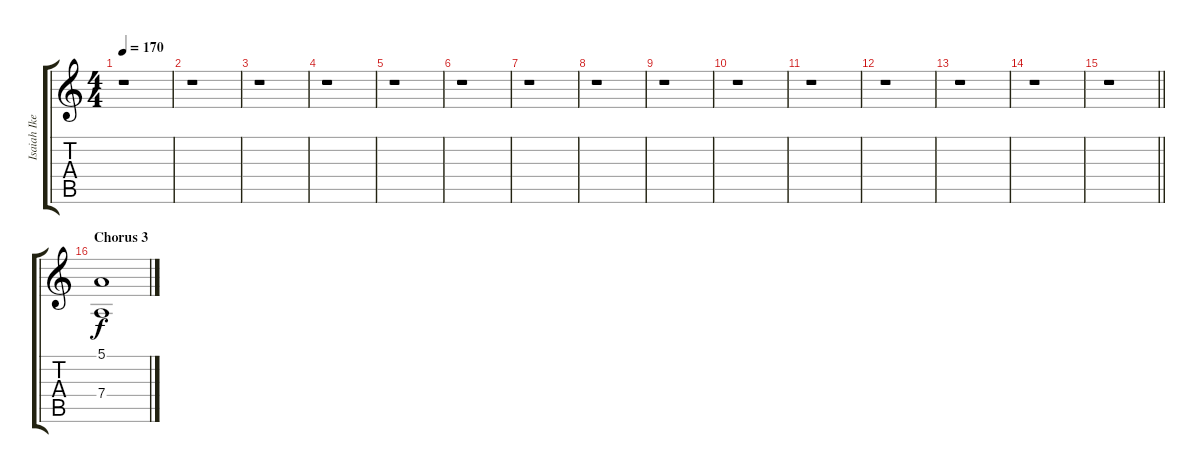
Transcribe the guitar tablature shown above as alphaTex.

\track ("Isaiah Ikey Owens [Piano/Synth/Organ]" "Isaiah Ike") {instrument synthstrings1}
\staff {score tabs}
\tuning (E4 B3 G3 D3 A2 E2) {hide}
\ts (4 4)
\tempo 170
\clef g2
\ks c
r.1{dy f} |
r.1 |
r.1 |
r.1 |
r.1 |
r.1 |
r.1 |
r.1 |
r.1 |
r.1 |
r.1 |
r.1 |
r.1 |
r.1 |
\barLineRight lightlight
r.1 |
\section ("" "Chorus 3")
(5.1 7.4).1
